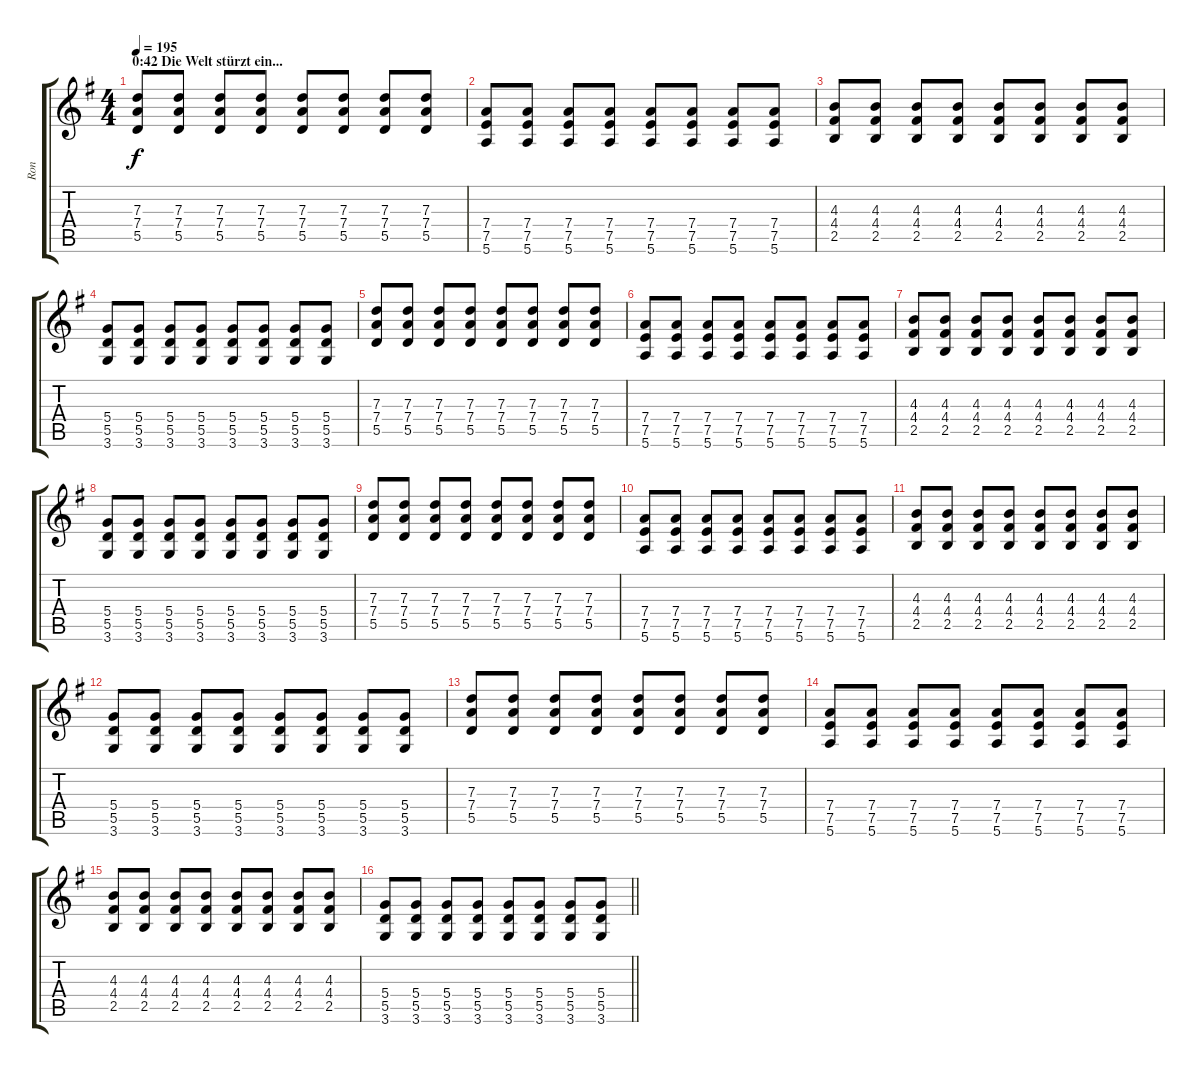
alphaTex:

\track ("Ron" "Ron") {instrument overdrivenguitar}
\staff {score tabs}
\tuning (E4 B3 G3 D3 A2 E2) {hide}
\ts (4 4)
\section ("" "0:42 Die Welt stürzt ein...")
\tempo 195
\clef g2
\ks g
(7.3 7.4 5.5).8{dy f} (7.3 7.4 5.5).8 (7.3 7.4 5.5).8 (7.3 7.4 5.5).8 (7.3 7.4 5.5).8 (7.3 7.4 5.5).8 (7.3 7.4 5.5).8 (7.3 7.4 5.5).8 |
(7.4 7.5 5.6).8 (7.4 7.5 5.6).8 (7.4 7.5 5.6).8 (7.4 7.5 5.6).8 (7.4 7.5 5.6).8 (7.4 7.5 5.6).8 (7.4 7.5 5.6).8 (7.4 7.5 5.6).8 |
(4.3 4.4 2.5).8 (4.3 4.4 2.5).8 (4.3 4.4 2.5).8 (4.3 4.4 2.5).8 (4.3 4.4 2.5).8 (4.3 4.4 2.5).8 (4.3 4.4 2.5).8 (4.3 4.4 2.5).8 |
(5.4 5.5 3.6).8 (5.4 5.5 3.6).8 (5.4 5.5 3.6).8 (5.4 5.5 3.6).8 (5.4 5.5 3.6).8 (5.4 5.5 3.6).8 (5.4 5.5 3.6).8 (5.4 5.5 3.6).8 |
(7.3 7.4 5.5).8 (7.3 7.4 5.5).8 (7.3 7.4 5.5).8 (7.3 7.4 5.5).8 (7.3 7.4 5.5).8 (7.3 7.4 5.5).8 (7.3 7.4 5.5).8 (7.3 7.4 5.5).8 |
(7.4 7.5 5.6).8 (7.4 7.5 5.6).8 (7.4 7.5 5.6).8 (7.4 7.5 5.6).8 (7.4 7.5 5.6).8 (7.4 7.5 5.6).8 (7.4 7.5 5.6).8 (7.4 7.5 5.6).8 |
(4.3 4.4 2.5).8 (4.3 4.4 2.5).8 (4.3 4.4 2.5).8 (4.3 4.4 2.5).8 (4.3 4.4 2.5).8 (4.3 4.4 2.5).8 (4.3 4.4 2.5).8 (4.3 4.4 2.5).8 |
(5.4 5.5 3.6).8 (5.4 5.5 3.6).8 (5.4 5.5 3.6).8 (5.4 5.5 3.6).8 (5.4 5.5 3.6).8 (5.4 5.5 3.6).8 (5.4 5.5 3.6).8 (5.4 5.5 3.6).8 |
(7.3 7.4 5.5).8 (7.3 7.4 5.5).8 (7.3 7.4 5.5).8 (7.3 7.4 5.5).8 (7.3 7.4 5.5).8 (7.3 7.4 5.5).8 (7.3 7.4 5.5).8 (7.3 7.4 5.5).8 |
(7.4 7.5 5.6).8 (7.4 7.5 5.6).8 (7.4 7.5 5.6).8 (7.4 7.5 5.6).8 (7.4 7.5 5.6).8 (7.4 7.5 5.6).8 (7.4 7.5 5.6).8 (7.4 7.5 5.6).8 |
(4.3 4.4 2.5).8 (4.3 4.4 2.5).8 (4.3 4.4 2.5).8 (4.3 4.4 2.5).8 (4.3 4.4 2.5).8 (4.3 4.4 2.5).8 (4.3 4.4 2.5).8 (4.3 4.4 2.5).8 |
(5.4 5.5 3.6).8 (5.4 5.5 3.6).8 (5.4 5.5 3.6).8 (5.4 5.5 3.6).8 (5.4 5.5 3.6).8 (5.4 5.5 3.6).8 (5.4 5.5 3.6).8 (5.4 5.5 3.6).8 |
(7.3 7.4 5.5).8 (7.3 7.4 5.5).8 (7.3 7.4 5.5).8 (7.3 7.4 5.5).8 (7.3 7.4 5.5).8 (7.3 7.4 5.5).8 (7.3 7.4 5.5).8 (7.3 7.4 5.5).8 |
(7.4 7.5 5.6).8 (7.4 7.5 5.6).8 (7.4 7.5 5.6).8 (7.4 7.5 5.6).8 (7.4 7.5 5.6).8 (7.4 7.5 5.6).8 (7.4 7.5 5.6).8 (7.4 7.5 5.6).8 |
(4.3 4.4 2.5).8 (4.3 4.4 2.5).8 (4.3 4.4 2.5).8 (4.3 4.4 2.5).8 (4.3 4.4 2.5).8 (4.3 4.4 2.5).8 (4.3 4.4 2.5).8 (4.3 4.4 2.5).8 |
\barLineRight lightlight
(5.4 5.5 3.6).8 (5.4 5.5 3.6).8 (5.4 5.5 3.6).8 (5.4 5.5 3.6).8 (5.4 5.5 3.6).8 (5.4 5.5 3.6).8 (5.4 5.5 3.6).8 (5.4 5.5 3.6).8
